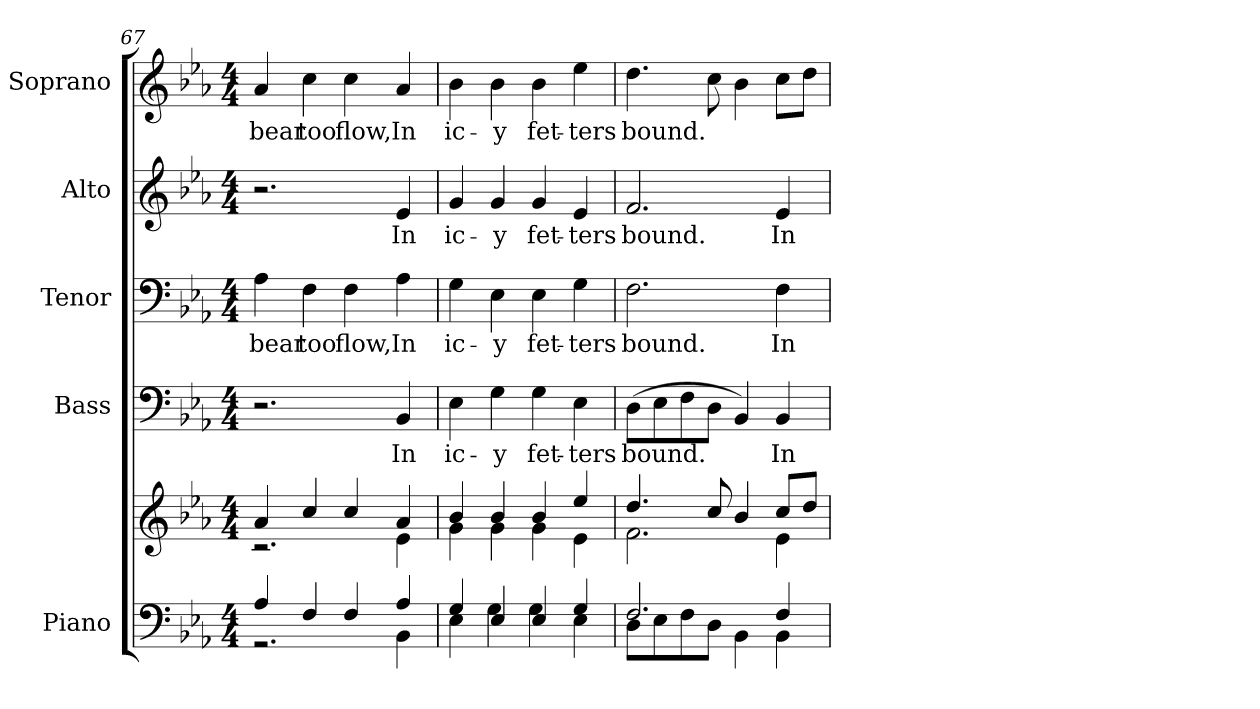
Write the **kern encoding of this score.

**kern	**kern	**kern	**text	**kern	**text	**kern	**text	**kern	**text
*part5	*part5	*part4	*part4	*part3	*part3	*part2	*part2	*part1	*part1
*staff6	*staff5	*staff4	*staff4	*staff3	*staff3	*staff2	*staff2	*staff1	*staff1
*I"Piano	*	*I"Bass	*	*I"Tenor	*	*I"Alto	*	*I"Soprano	*
*I'Pno.	*	*I'B.	*	*I'T.	*	*I'A.	*	*I'S.	*
*clefF4	*clefG2	*clefF4	*	*clefF4	*	*clefG2	*	*clefG2	*
*k[b-e-a-]	*k[b-e-a-]	*k[b-e-a-]	*	*k[b-e-a-]	*	*k[b-e-a-]	*	*k[b-e-a-]	*
*E-:	*E-:	*E-:	*	*E-:	*	*E-:	*	*E-:	*
*M4/4	*M4/4	*M4/4	*	*M4/4	*	*M4/4	*	*M4/4	*
=67	=67	=67	=67	=67	=67	=67	=67	=67	=67
*^	*^	*	*	*	*	*	*	*	*
!	!	!	!	!	!	!	!LO:LY:b:color=#000000	!	!	!	!
!	!	!	!	!	!	!	!	!	!	!	!LO:LY:b:color=#000000
4A-i/	2.r	4a-i/	2.r	2.r	.	4A-i\	-bear	2.r	.	4a-i/	bear
!	!	!	!	!	!	!	!LO:LY:b:color=#000000	!	!	!	!
!	!	!	!	!	!	!	!	!	!	!	!LO:LY:b:color=#000000
4Fi/	.	4cci/	.	.	.	4Fi\	too	.	.	4cci\	too
!	!	!	!	!	!	!	!LO:LY:b:color=#000000	!	!	!	!
!	!	!	!	!	!	!	!	!	!	!	!LO:LY:b:color=#000000
4Fi/	.	4cci/	.	.	.	4Fi\	flow,	.	.	4cci\	flow,
!	!	!	!	!	!LO:LY:b:color=#000000	!	!	!	!	!	!
!	!	!	!	!	!	!	!LO:LY:b:color=#000000	!	!	!	!
!	!	!	!	!	!	!	!	!	!LO:LY:b:color=#000000	!	!
!	!	!	!	!	!	!	!	!	!	!	!LO:LY:b:color=#000000
4A-i/	4BB-i\	4a-i/	4e-i\	4BB-i/	In	4A-i\	In	4e-i/	In	4a-i/	In
=68	=68	=68	=68	=68	=68	=68	=68	=68	=68	=68	=68
!	!	!	!	!	!LO:LY:b:color=#000000	!	!	!	!	!	!
!	!	!	!	!	!	!	!LO:LY:b:color=#000000	!	!	!	!
!	!	!	!	!	!	!	!	!	!LO:LY:b:color=#000000	!	!
!	!	!	!	!	!	!	!	!	!	!	!LO:LY:b:color=#000000
4Gi/	4E-i\	4b-i/	4gi\	4E-i\	ic-	4Gi\	ic-	4gi/	ic-	4b-i\	ic-
!	!	!	!	!	!LO:LY:b:color=#000000	!	!	!	!	!	!
!	!	!	!	!	!	!	!LO:LY:b:color=#000000	!	!	!	!
!	!	!	!	!	!	!	!	!	!LO:LY:b:color=#000000	!	!
!	!	!	!	!	!	!	!	!	!	!	!LO:LY:b:color=#000000
4E-i/	4Gi\	4b-i/	4gi\	4Gi\	-y	4E-i\	-y	4gi/	-y	4b-i\	-y
!	!	!	!	!	!LO:LY:b:color=#000000	!	!	!	!	!	!
!	!	!	!	!	!	!	!LO:LY:b:color=#000000	!	!	!	!
!	!	!	!	!	!	!	!	!	!LO:LY:b:color=#000000	!	!
!	!	!	!	!	!	!	!	!	!	!	!LO:LY:b:color=#000000
4E-i/	4Gi\	4b-i/	4gi\	4Gi\	fet-	4E-i\	fet-	4gi/	fet-	4b-i\	fet-
!	!	!	!	!	!LO:LY:b:color=#000000	!	!	!	!	!	!
!	!	!	!	!	!	!	!LO:LY:b:color=#000000	!	!	!	!
!	!	!	!	!	!	!	!	!	!LO:LY:b:color=#000000	!	!
!	!	!	!	!	!	!	!	!	!	!	!LO:LY:b:color=#000000
4Gi/	4E-i\	4ee-i/	4e-i\	4E-i\	-ters	4Gi\	-ters	4e-i/	-ters	4ee-i\	-ters
!!LO:PB:g=z
=69	=69	=69	=69	=69	=69	=69	=69	=69	=69	=69	=69
!	!	!	!	!	!LO:LY:b:color=#000000	!	!	!	!	!	!
!	!	!	!	!	!	!	!LO:LY:b:color=#000000	!	!	!	!
!	!	!	!	!	!	!	!	!	!LO:LY:b:color=#000000	!	!
!	!	!	!	!	!	!	!	!	!	!	!LO:LY:b:color=#000000
2.Fi/	8Di\L	4.ddi/	2.fi\	(8Di\L	bound.	2.Fi\	bound.	2.fi/	bound.	4.ddi\	bound.
.	8E-i\	.	.	8E-i\	.	.	.	.	.	.	.
.	8Fi\	.	.	8Fi\	.	.	.	.	.	.	.
.	8Di\J	8cci/	.	8Di\J	.	.	.	.	.	8cci\	.
.	4BB-i\	4b-i/	.	4BB-i/)	.	.	.	.	.	4b-i\	.
!	!	!	!	!	!LO:LY:b:color=#000000	!	!	!	!	!	!
!	!	!	!	!	!	!	!LO:LY:b:color=#000000	!	!	!	!
!	!	!	!	!	!	!	!	!	!LO:LY:b:color=#000000	!	!
4Fi/	4BB-i\	8cci/L	4e-i\	4BB-i/	In	4Fi\	In	4e-i/	In	8cci\L	.
.	.	8ddi/J	.	.	.	.	.	.	.	8ddi\J	.
*v	*v	*	*	*	*	*	*	*	*	*	*
*	*v	*v	*	*	*	*	*	*	*	*
=	=	=	=	=	=	=	=	=	=
*-	*-	*-	*-	*-	*-	*-	*-	*-	*-
